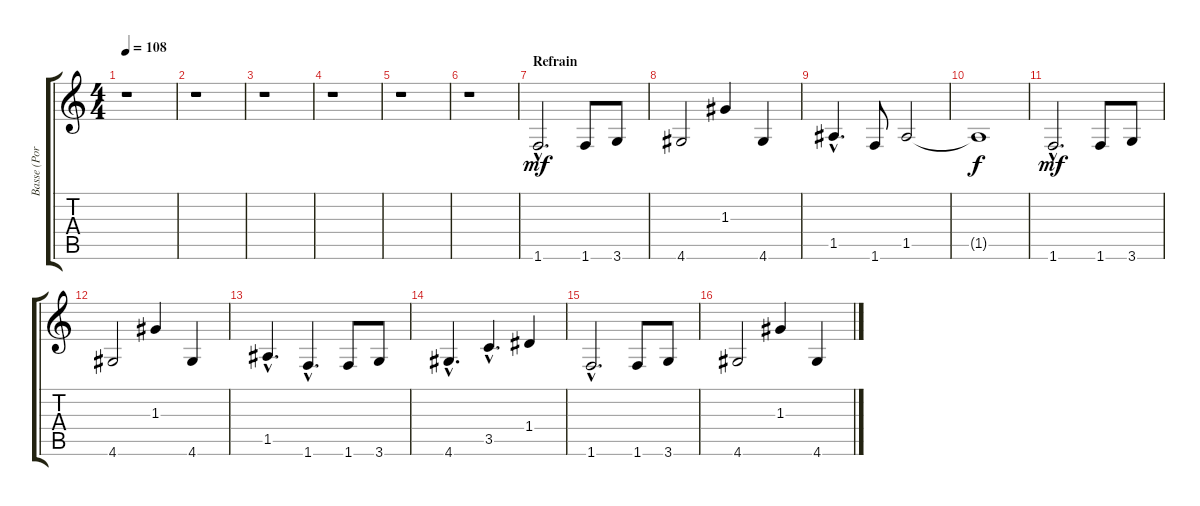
\track ("Basse (Porcaro M.)" "Basse (Por") {instrument electricbassfinger}
\staff {score tabs}
\tuning (E4 B3 G3 D3 A2 E2) {hide}
\ts (4 4)
\tempo 108
\clef g2
\ks c
r.1{dy f} |
r.1 |
r.1 |
r.1 |
r.1 |
r.1 |
\section ("" "Refrain")
1.6{hac}.2{d dy mf} 1.6.8 3.6.8 |
4.6.2 1.3.4 4.6.4 |
1.5{hac}.4{d} 1.6.8 1.5.2 |
1.5{t}.1{dy f} |
1.6{hac}.2{d dy mf} 1.6.8 3.6.8 |
4.6.2 1.3.4 4.6.4 |
1.5{hac}.4{d} 1.6{hac}.4{d} 1.6.8 3.6.8 |
4.6{hac}.4{d} 3.5{hac}.4{d} 1.4.4 |
1.6{hac}.2{d} 1.6.8 3.6.8 |
4.6.2 1.3.4 4.6.4
